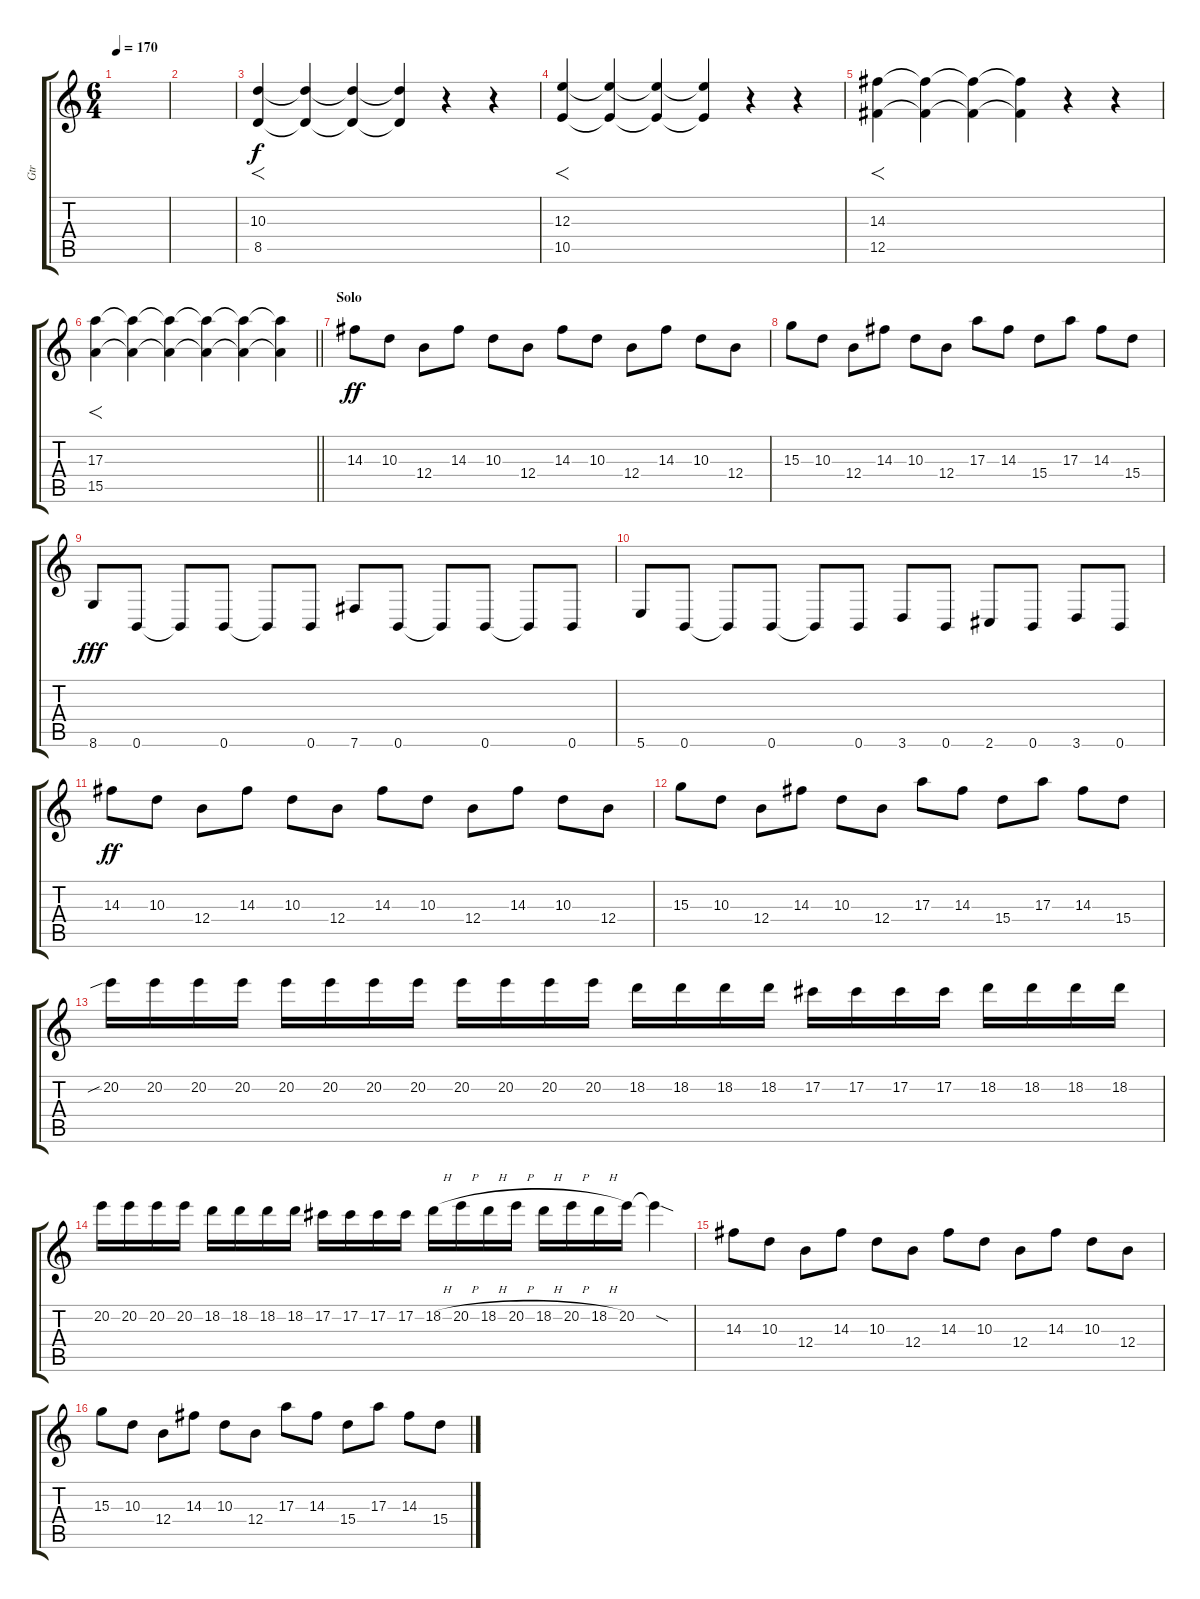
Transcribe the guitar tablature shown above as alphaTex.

\track ("Gtr" "Gtr") {instrument distortionguitar}
\staff {score tabs}
\tuning (Db4 Ab3 E3 B2 Gb2 B1) {hide}
\ts (6 4)
\tempo 170
\clef g2
\ks c
|
|
(10.3 8.5).4{f dy f} (10.3{t} 8.5{t}).4 (10.3{t} 8.5{t}).4 (10.3{t} 8.5{t}).4 r.4 r.4 |
(12.3 10.5).4{f} (12.3{t} 10.5{t}).4 (12.3{t} 10.5{t}).4 (12.3{t} 10.5{t}).4 r.4 r.4 |
(14.3 12.5).4{f} (14.3{t} 12.5{t}).4 (14.3{t} 12.5{t}).4 (14.3{t} 12.5{t}).4 r.4 r.4 |
\barLineRight lightlight
(17.3 15.5).4{f} (17.3{t} 15.5{t}).4 (17.3{t} 15.5{t}).4 (17.3{t} 15.5{t}).4 (17.3{t} 15.5{t}).4 (17.3{t} 15.5{t}).4 |
\section ("" "Solo")
14.3.8{dy ff} 10.3.8 12.4.8 14.3.8 10.3.8 12.4.8 14.3.8 10.3.8 12.4.8 14.3.8 10.3.8 12.4.8 |
15.3.8 10.3.8 12.4.8 14.3.8 10.3.8 12.4.8 17.3.8 14.3.8 15.4.8 17.3.8 14.3.8 15.4.8 |
8.6.8{dy fff} 0.6.8 0.6{t}.8 0.6.8 0.6{t}.8 0.6.8 7.6.8 0.6.8 0.6{t}.8 0.6.8 0.6{t}.8 0.6.8 |
5.6.8 0.6.8 0.6{t}.8 0.6.8 0.6{t}.8 0.6.8 3.6.8 0.6.8 2.6.8 0.6.8 3.6.8 0.6.8 |
14.3.8{dy ff} 10.3.8 12.4.8 14.3.8 10.3.8 12.4.8 14.3.8 10.3.8 12.4.8 14.3.8 10.3.8 12.4.8 |
15.3.8 10.3.8 12.4.8 14.3.8 10.3.8 12.4.8 17.3.8 14.3.8 15.4.8 17.3.8 14.3.8 15.4.8 |
20.2{sib}.16 20.2.16 20.2.16 20.2.16 20.2.16 20.2.16 20.2.16 20.2.16 20.2.16 20.2.16 20.2.16 20.2.16 18.2.16 18.2.16 18.2.16 18.2.16 17.2.16 17.2.16 17.2.16 17.2.16 18.2.16 18.2.16 18.2.16 18.2.16 |
20.2.16 20.2.16 20.2.16 20.2.16 18.2.16 18.2.16 18.2.16 18.2.16 17.2.16 17.2.16 17.2.16 17.2.16 18.2{h}.16 20.2{h}.16 18.2{h}.16 20.2{h}.16 18.2{h}.16 20.2{h}.16 18.2{h}.16 20.2.16 20.2{sod t}.4 |
14.3.8 10.3.8 12.4.8 14.3.8 10.3.8 12.4.8 14.3.8 10.3.8 12.4.8 14.3.8 10.3.8 12.4.8 |
15.3.8 10.3.8 12.4.8 14.3.8 10.3.8 12.4.8 17.3.8 14.3.8 15.4.8 17.3.8 14.3.8 15.4.8
